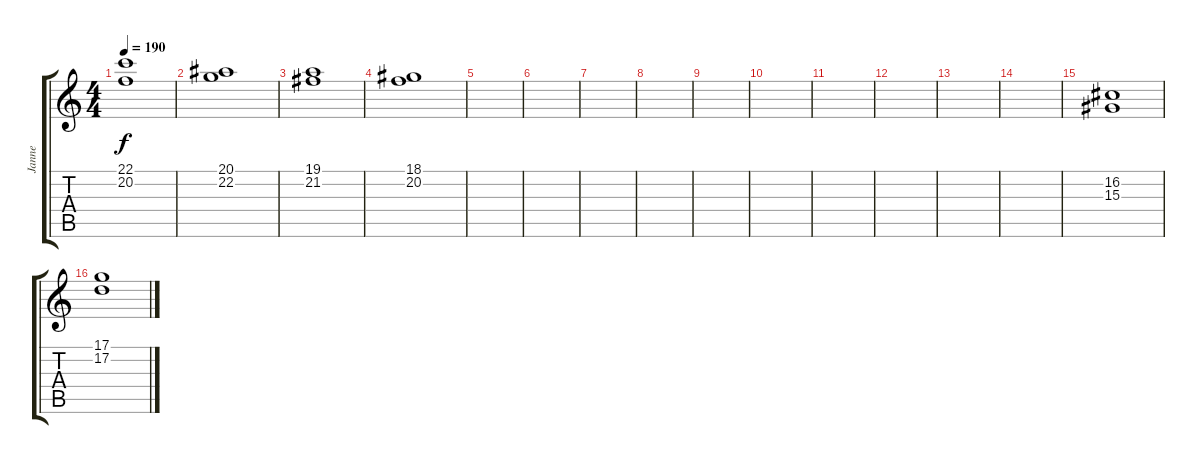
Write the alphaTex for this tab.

\track ("Janne" "Janne") {instrument stringensemble1}
\staff {score tabs}
\tuning (D4 A3 F3 C3 G2 C2) {hide}
\ts (4 4)
\tempo 190
\clef g2
\ks c
(22.1 20.2).1{dy f} |
(20.1 22.2).1 |
(19.1 21.2).1 |
(18.1 20.2).1 |
|
|
|
|
|
|
|
|
|
|
(16.2 15.3).1 |
(17.1 17.2).1
